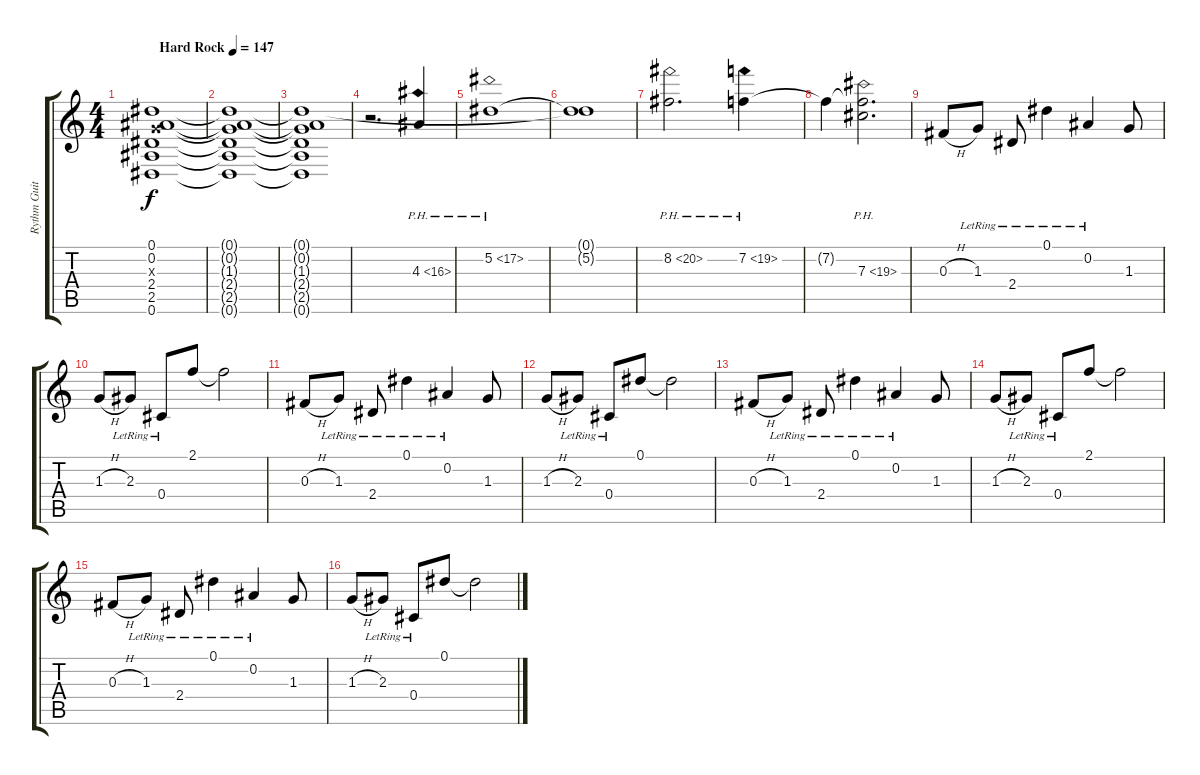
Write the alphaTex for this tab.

\track ("Rythm Guitar (Ryan Roxie)" "Rythm Guit") {instrument overdrivenguitar}
\staff {score tabs}
\tuning (Eb4 Bb3 Gb3 Db3 Ab2 Eb2) {hide}
\ts (4 4)
\tempo (147 "Hard Rock")
\clef g2
\ks c
(0.1 0.2 1.3{x} 2.4 2.5 0.6).1{dy f volume 6 instrument overdrivenguitar} |
(0.1{t} 0.2{t} 1.3{t} 2.4{t} 2.5{t} 0.6{t}).1 |
(0.1{t} 0.2{t} 1.3{t} 2.4{t} 2.5{t} 0.6{t}).1 |
r.2{d} 4.3{ph 12}.4{volume 11} |
5.2{ph 12}.1 |
(0.1{t} 5.2{t}).1 |
8.2{ph 12}.2{d} 7.2{ph 12}.4 |
7.2{t}.4 (7.2{t} 7.3{ph 12}).2{d} |
0.3{h}.8{instrument electricguitarjazz} 1.3{lr}.8 2.4{lr}.8 0.1{lr}.4 0.2{lr}.4 1.3.8 |
1.3{h}.8 2.3{lr}.8 0.4{lr}.8 2.1.8 2.1{t}.2 |
0.3{h}.8 1.3{lr}.8 2.4{lr}.8 0.1{lr}.4 0.2{lr}.4 1.3.8 |
1.3{h}.8 2.3{lr}.8 0.4{lr}.8 0.1.8 0.1{t}.2 |
0.3{h}.8 1.3{lr}.8 2.4{lr}.8 0.1{lr}.4 0.2{lr}.4 1.3.8 |
1.3{h}.8 2.3{lr}.8 0.4{lr}.8 2.1.8 2.1{t}.2 |
0.3{h}.8 1.3{lr}.8 2.4{lr}.8 0.1{lr}.4 0.2{lr}.4 1.3.8 |
1.3{h}.8 2.3{lr}.8 0.4{lr}.8 0.1.8 0.1{t}.2
